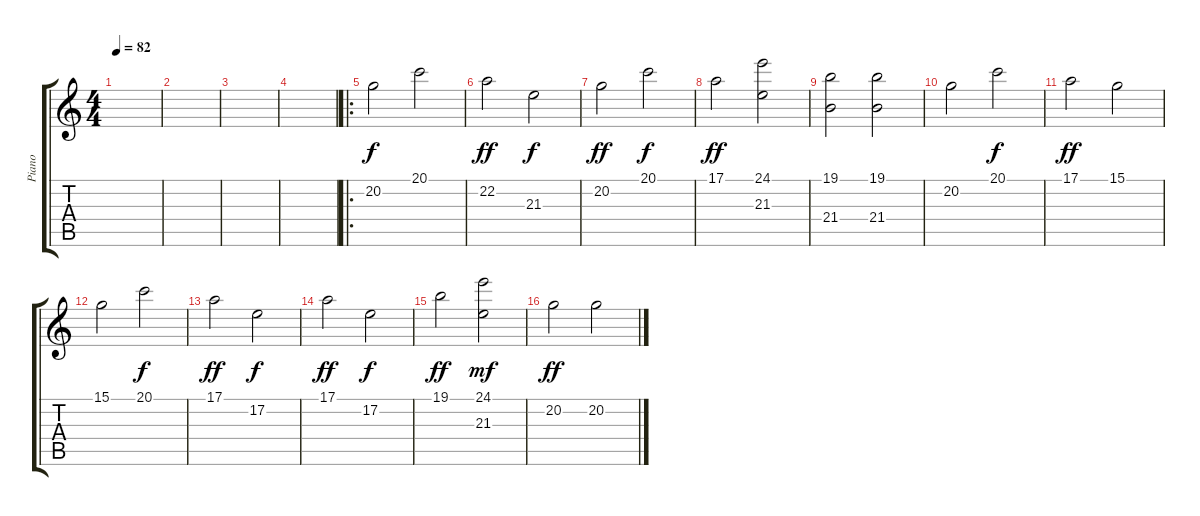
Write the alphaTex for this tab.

\track ("Piano" "Piano") {instrument koto}
\staff {score tabs}
\tuning (E4 B3 G3 D3 A2 E2) {hide}
\ts (4 4)
\tempo 82
\clef g2
\ks c
|
|
|
|
\ro
20.2.2 20.1.2{dy f} |
22.2.2{dy ff} 21.3.2{dy f} |
20.2.2{dy ff} 20.1.2{dy f} |
17.1.2{dy ff} (24.1 21.3).2 |
(19.1 21.4).2 (19.1 21.4).2 |
20.2.2 20.1.2{dy f} |
17.1.2{dy ff} 15.1.2 |
15.1.2 20.1.2{dy f} |
17.1.2{dy ff} 17.2.2{dy f} |
17.1.2{dy ff} 17.2.2{dy f} |
19.1.2{dy ff} (24.1 21.3).2{dy mf} |
20.2.2{dy ff} 20.2.2
